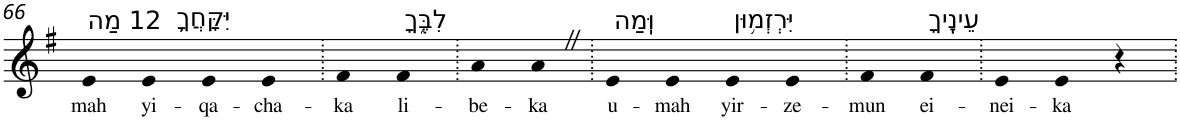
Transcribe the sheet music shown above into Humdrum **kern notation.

**kern	**text
*part1	*part1
*staff1	*staff1
*I"Piano	*
*I'Pno	*
!!LO:PB:g=z
*clefG2	*
*k[f#]	*
*G:	*
=66	=66
!LO:TX:a:t=12 מַה	!
!	!LO:LY:b
4e	mah
!LO:TX:a:t=יִּקָּחֲךָ֥	!
!	!LO:LY:b
4e	yi-
!	!LO:LY:b
4e	-qa-
!	!LO:LY:b
4e	-cha-
=67.	=67.
!	!LO:LY:b
4f#	-ka
!LO:TX:a:t=לִבֶּ֑ךָ	!
!	!LO:LY:b
4f#	li-
=68.	=68.
!	!LO:LY:b
4a	-be-
!	!LO:LY:b
4aZ	-ka
=69.	=69.
!LO:TX:a:t=וּֽמַה	!
!	!LO:LY:b
4e	u-
!	!LO:LY:b
4e	-mah
!LO:TX:a:t=יִּרְזְמ֥וּן	!
!	!LO:LY:b
4e	yir-
!	!LO:LY:b
4e	-ze-
=70.	=70.
!	!LO:LY:b
4f#	-mun
!LO:TX:a:t=עֵינֶֽיךָ	!
!	!LO:LY:b
4f#	ei-
=71.	=71.
!	!LO:LY:b
4e	-nei-
!	!LO:LY:b
4e	-ka
4r	.
=.	=.
*-	*-
